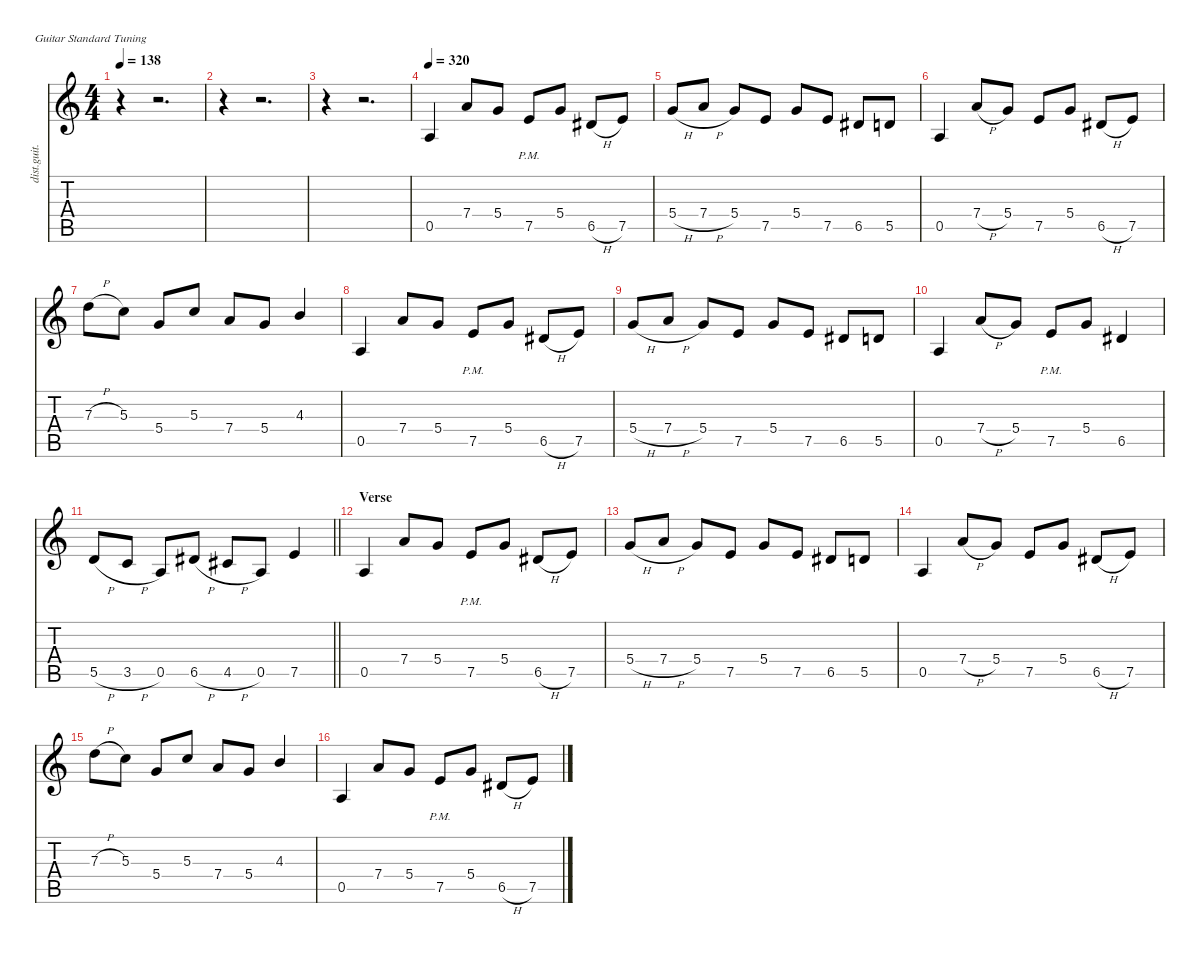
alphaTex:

\defaultSystemsLayout 4
\hideDynamics
\bracketExtendMode nobrackets
\track ("Marty Friedman" "dist.guit.") {instrument distortionguitar}
\staff {score tabs}
\tuning (E4 B3 G3 D3 A2 E2)
\ts (4 4)
\tempo 138
\clef g2
\ks c
r.4{dy f beam Down} r.2{d beam Down} |
r.4{beam Down} r.2{d beam Down} |
r.4{beam Down} r.2{d beam Down} |
\tempo 320
0.5.4{beam Up} 7.4.8{beam Up} 5.4.8{beam Up} 7.5{pm}.8{beam Up} 5.4.8{beam Up} 6.5{h acc #}.8{beam Up} 7.5.8{beam Up} |
5.4{h}.8{beam Up} 7.4{h}.8{beam Up} 5.4.8{beam Up} 7.5.8{beam Up} 5.4.8{beam Up} 7.5.8{beam Up} 6.5{acc #}.8{beam Up} 5.5.8{beam Up} |
0.5.4{beam Up} 7.4{h}.8{beam Up} 5.4.8{beam Up} 7.5.8{beam Up} 5.4.8{beam Up} 6.5{h acc #}.8{beam Up} 7.5.8{beam Up} |
7.3{h}.8{beam Down} 5.3.8{beam Down} 5.4.8{beam Up} 5.3.8{beam Up} 7.4.8{beam Up} 5.4.8{beam Up} 4.3.4{beam Up} |
0.5.4{beam Up} 7.4.8{beam Up} 5.4.8{beam Up} 7.5{pm}.8{beam Up} 5.4.8{beam Up} 6.5{h acc #}.8{beam Up} 7.5.8{beam Up} |
5.4{h}.8{beam Up} 7.4{h}.8{beam Up} 5.4.8{beam Up} 7.5.8{beam Up} 5.4.8{beam Up} 7.5.8{beam Up} 6.5{acc #}.8{beam Up} 5.5.8{beam Up} |
0.5.4{beam Up} 7.4{h}.8{beam Up} 5.4.8{beam Up} 7.5{pm}.8{beam Up} 5.4.8{beam Up} 6.5{acc #}.4{beam Up} |
\barLineRight lightlight
5.5{h}.8{beam Up} 3.5{h}.8{beam Up} 0.5.8{beam Up} 6.5{h acc #}.8{beam Up} 4.5{h acc #}.8{beam Up} 0.5.8{beam Up} 7.5.4{beam Up} |
\section ("" "Verse")
0.5.4{beam Up} 7.4.8{beam Up} 5.4.8{beam Up} 7.5{pm}.8{beam Up} 5.4.8{beam Up} 6.5{h acc #}.8{beam Up} 7.5.8{beam Up} |
5.4{h}.8{beam Up} 7.4{h}.8{beam Up} 5.4.8{beam Up} 7.5.8{beam Up} 5.4.8{beam Up} 7.5.8{beam Up} 6.5{acc #}.8{beam Up} 5.5.8{beam Up} |
0.5.4{beam Up} 7.4{h}.8{beam Up} 5.4.8{beam Up} 7.5.8{beam Up} 5.4.8{beam Up} 6.5{h acc #}.8{beam Up} 7.5.8{beam Up} |
7.3{h}.8{beam Down} 5.3.8{beam Down} 5.4.8{beam Up} 5.3.8{beam Up} 7.4.8{beam Up} 5.4.8{beam Up} 4.3.4{beam Up} |
0.5.4{beam Up} 7.4.8{beam Up} 5.4.8{beam Up} 7.5{pm}.8{beam Up} 5.4.8{beam Up} 6.5{h acc #}.8{beam Up} 7.5.8{beam Up}
